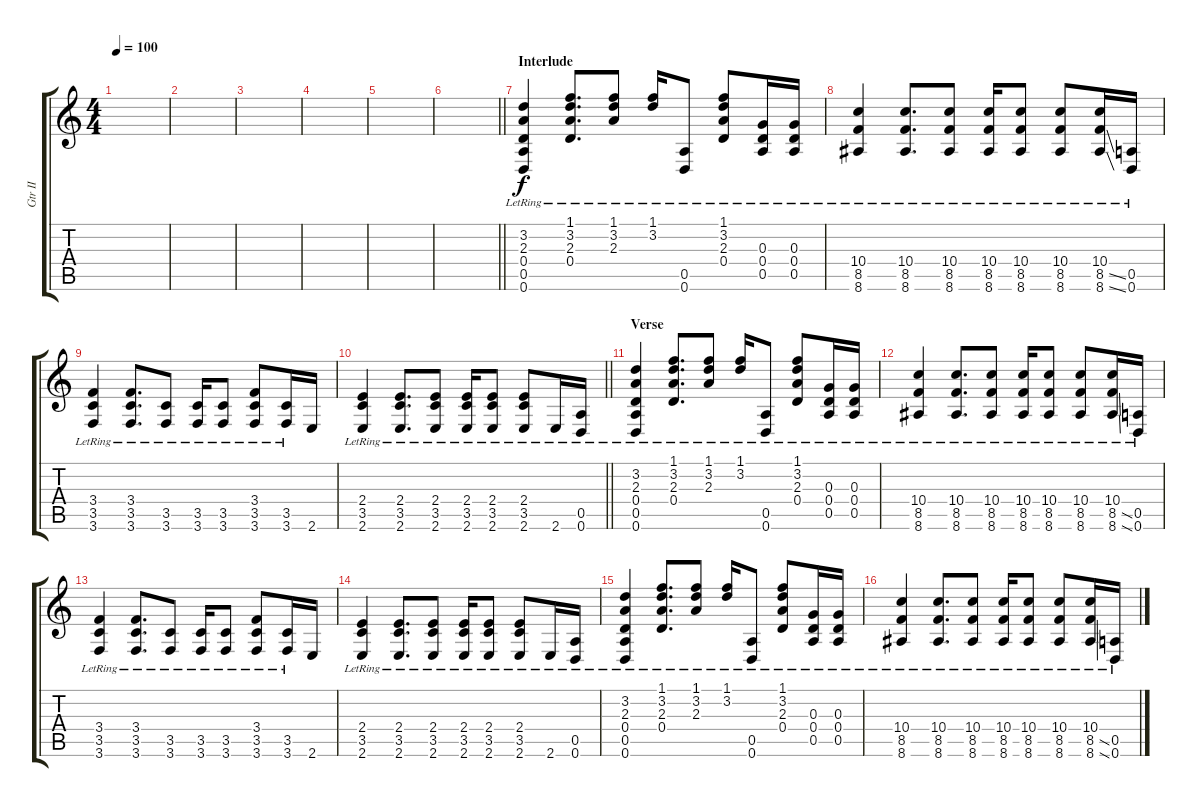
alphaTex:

\track ("Gtr II" "Gtr II") {instrument acousticguitarsteel}
\staff {score tabs}
\tuning (E4 B3 G3 D3 A2 D2) {hide}
\ts (4 4)
\tempo 100
\clef g2
\ks c
|
|
|
|
|
\barLineRight lightlight
|
\section ("" "Interlude")
(3.2{lr} 2.3{lr} 0.4{lr} 0.5{lr} 0.6{lr}).4 (1.1{lr} 3.2{lr} 2.3{lr} 0.4{lr}).8{d} (1.1{lr} 3.2{lr} 2.3{lr}).8 (1.1{lr} 3.2{lr}).16 (0.5{lr} 0.6{lr}).8 (1.1{lr} 3.2{lr} 2.3{lr} 0.4{lr}).8 (0.3{lr} 0.4{lr} 0.5{lr}).16 (0.3{lr} 0.4{lr} 0.5{lr}).16 |
(10.4{lr} 8.5{lr} 8.6{lr}).4 (10.4{lr} 8.5{lr} 8.6{lr}).8{d} (10.4{lr} 8.5{lr} 8.6{lr}).8 (10.4{lr} 8.5{lr} 8.6{lr}).16 (10.4{lr} 8.5{lr} 8.6{lr}).8 (10.4{lr} 8.5{lr} 8.6{lr}).8 (10.4{lr} 8.5{ss lr} 8.6{ss lr}).16 (0.5{lr} 0.6{lr}).16 |
(3.4{lr} 3.5{lr} 3.6{lr}).4 (3.4{lr} 3.5{lr} 3.6{lr}).8{d} (3.5{lr} 3.6{lr}).8 (3.5{lr} 3.6{lr}).16 (3.5{lr} 3.6{lr}).8 (3.4{lr} 3.5{lr} 3.6{lr}).8 (3.5{lr} 3.6{lr}).16 2.6.16 |
\barLineRight lightlight
(2.4{lr} 3.5{lr} 2.6{lr}).4 (2.4{lr} 3.5{lr} 2.6{lr}).8{d} (2.4{lr} 3.5{lr} 2.6{lr}).8 (2.4{lr} 3.5{lr} 2.6{lr}).16 (2.4{lr} 3.5{lr} 2.6{lr}).8 (2.4{lr} 3.5{lr} 2.6{lr}).8 2.6{lr}.16 (0.5{lr} 0.6{lr}).16 |
\section ("" "Verse")
(3.2{lr} 2.3{lr} 0.4{lr} 0.5{lr} 0.6{lr}).4 (1.1{lr} 3.2{lr} 2.3{lr} 0.4{lr}).8{d} (1.1{lr} 3.2{lr} 2.3{lr}).8 (1.1{lr} 3.2{lr}).16 (0.5{lr} 0.6{lr}).8 (1.1{lr} 3.2{lr} 2.3{lr} 0.4{lr}).8 (0.3{lr} 0.4{lr} 0.5{lr}).16 (0.3{lr} 0.4{lr} 0.5{lr}).16 |
(10.4{lr} 8.5{lr} 8.6{lr}).4 (10.4{lr} 8.5{lr} 8.6{lr}).8{d} (10.4{lr} 8.5{lr} 8.6{lr}).8 (10.4{lr} 8.5{lr} 8.6{lr}).16 (10.4{lr} 8.5{lr} 8.6{lr}).8 (10.4{lr} 8.5{lr} 8.6{lr}).8 (10.4{lr} 8.5{ss lr} 8.6{ss lr}).16 (0.5{lr} 0.6{lr}).16 |
(3.4{lr} 3.5{lr} 3.6{lr}).4 (3.4{lr} 3.5{lr} 3.6{lr}).8{d} (3.5{lr} 3.6{lr}).8 (3.5{lr} 3.6{lr}).16 (3.5{lr} 3.6{lr}).8 (3.4{lr} 3.5{lr} 3.6{lr}).8 (3.5{lr} 3.6{lr}).16 2.6.16 |
(2.4{lr} 3.5{lr} 2.6{lr}).4 (2.4{lr} 3.5{lr} 2.6{lr}).8{d} (2.4{lr} 3.5{lr} 2.6{lr}).8 (2.4{lr} 3.5{lr} 2.6{lr}).16 (2.4{lr} 3.5{lr} 2.6{lr}).8 (2.4{lr} 3.5{lr} 2.6{lr}).8 2.6{lr}.16 (0.5{lr} 0.6{lr}).16 |
(3.2{lr} 2.3{lr} 0.4{lr} 0.5{lr} 0.6{lr}).4 (1.1{lr} 3.2{lr} 2.3{lr} 0.4{lr}).8{d} (1.1{lr} 3.2{lr} 2.3{lr}).8 (1.1{lr} 3.2{lr}).16 (0.5{lr} 0.6{lr}).8 (1.1{lr} 3.2{lr} 2.3{lr} 0.4{lr}).8 (0.3{lr} 0.4{lr} 0.5{lr}).16 (0.3{lr} 0.4{lr} 0.5{lr}).16 |
(10.4{lr} 8.5{lr} 8.6{lr}).4 (10.4{lr} 8.5{lr} 8.6{lr}).8{d} (10.4{lr} 8.5{lr} 8.6{lr}).8 (10.4{lr} 8.5{lr} 8.6{lr}).16 (10.4{lr} 8.5{lr} 8.6{lr}).8 (10.4{lr} 8.5{lr} 8.6{lr}).8 (10.4{lr} 8.5{ss lr} 8.6{ss lr}).16 (0.5{lr} 0.6{lr}).16
